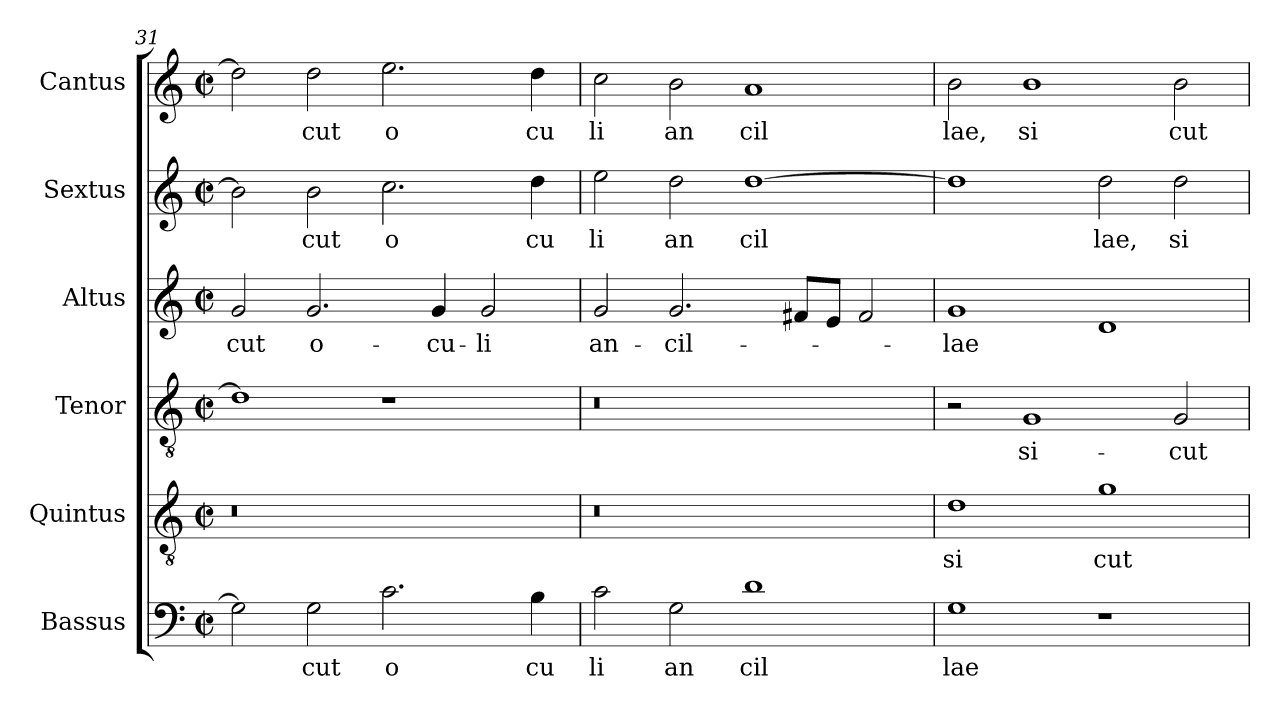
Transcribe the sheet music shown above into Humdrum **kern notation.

**kern	**text	**kern	**text	**kern	**text	**kern	**text	**kern	**text	**kern	**text
*part6	*part6	*part5	*part5	*part4	*part4	*part3	*part3	*part2	*part2	*part1	*part1
*staff6	*staff6	*staff5	*staff5	*staff4	*staff4	*staff3	*staff3	*staff2	*staff2	*staff1	*staff1
*I"Bassus	*	*I"Quintus	*	*I"Tenor	*	*I"Altus	*	*I"Sextus	*	*I"Cantus	*
*clefF4	*	*clefGv2	*	*clefGv2	*	*clefG2	*	*clefG2	*	*clefG2	*
*M2/2	*	*M2/2	*	*M2/2	*	*M2/2	*	*M2/2	*	*M2/2	*
*met(c|)	*	*met(c|)	*	*met(c|)	*	*met(c|)	*	*met(c|)	*	*met(c|)	*
=31	=31	=31	=31	=31	=31	=31	=31	=31	=31	=31	=31
!	!	!	!	!	!	!	!LO:LY:b:cj	!	!	!	!
2G\]	.	0r	.	1d]	.	2g/	-cut	2b\]	.	2dd\]	.
!	!LO:LY:b:cj	!	!	!	!	!	!LO:LY:b:cj	!	!LO:LY:b:cj	!	!LO:LY:b:cj
2G\	cut	.	.	.	.	2.g/	o-	2b\	cut	2dd\	cut
!	!LO:LY:b:cj	!	!	!	!	!	!	!	!LO:LY:b:cj	!	!LO:LY:b:cj
2.c\	o	.	.	1r	.	.	.	2.cc\	o	2.ee\	o
!	!	!	!	!	!	!	!LO:LY:b:cj	!	!	!	!
.	.	.	.	.	.	4g/	-cu-	.	.	.	.
!	!	!	!	!	!	!	!LO:LY:b:cj	!	!	!	!
.	.	.	.	.	.	2g/	-li	.	.	.	.
!	!LO:LY:b:cj	!	!	!	!	!	!	!	!LO:LY:b:cj	!	!LO:LY:b:cj
4B\	cu	.	.	.	.	.	.	4dd\	cu	4dd\	cu
=32	=32	=32	=32	=32	=32	=32	=32	=32	=32	=32	=32
!	!LO:LY:b:cj	!	!	!	!	!	!LO:LY:b:cj	!	!LO:LY:b:cj	!	!LO:LY:b:cj
2c\	li	0r	.	0r	.	2g/	an-	2ee\	li	2cc\	li
!	!LO:LY:b:cj	!	!	!	!	!	!LO:LY:b:cj	!	!LO:LY:b:cj	!	!LO:LY:b:cj
2G\	an	.	.	.	.	2.g/	-cil-	2dd\	an	2b\	an
!	!LO:LY:b:cj	!	!	!	!	!	!	!	!LO:LY:b:cj	!	!LO:LY:b:cj
1d	cil	.	.	.	.	.	.	[>1dd	cil	1a	cil
.	.	.	.	.	.	8f#/L	.	.	.	.	.
.	.	.	.	.	.	8e/J	.	.	.	.	.
.	.	.	.	.	.	2f#/	.	.	.	.	.
=33	=33	=33	=33	=33	=33	=33	=33	=33	=33	=33	=33
!	!LO:LY:b:cj	!	!LO:LY:b:cj	!	!	!	!LO:LY:b:cj	!	!	!	!LO:LY:b:cj
1G	lae	1d	si	2r	.	1g	-lae	1dd]	.	2b\	lae,
!	!	!	!	!	!LO:LY:b:cj	!	!	!	!	!	!LO:LY:b:cj
.	.	.	.	1G	si-	.	.	.	.	1b	si
!	!	!	!LO:LY:b:cj	!	!	!	!	!	!LO:LY:b:cj	!	!
1r	.	1g	cut	.	.	1d	.	2dd\	lae,	.	.
!	!	!	!	!	!LO:LY:b:cj	!	!	!	!LO:LY:b:cj	!	!LO:LY:b:cj
.	.	.	.	2G/	-cut	.	.	2dd\	si	2b\	cut
=	=	=	=	=	=	=	=	=	=	=	=
*-	*-	*-	*-	*-	*-	*-	*-	*-	*-	*-	*-
